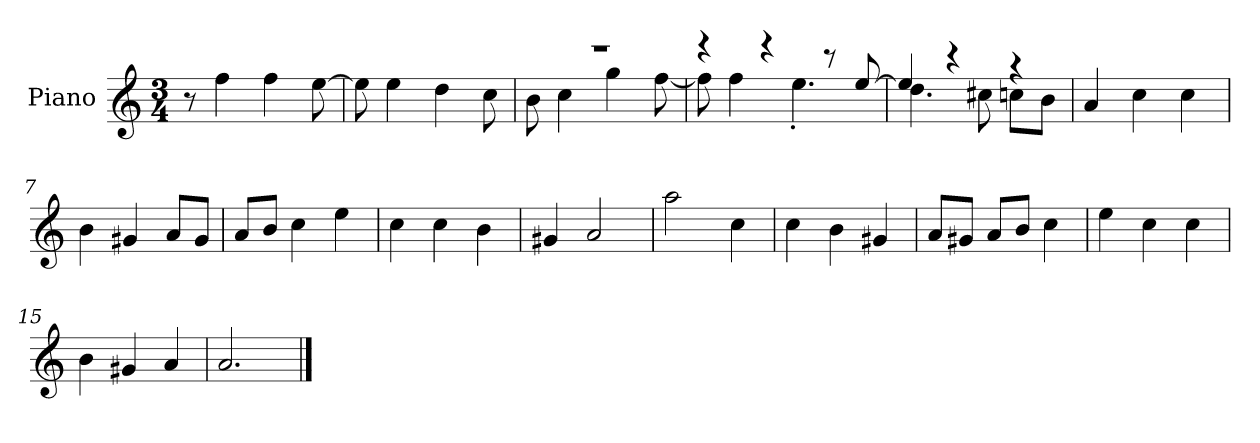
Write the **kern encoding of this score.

**kern
*part1
*staff1
*I"Piano
*I'P-no
*clefG2
*k[]
*M3/4
*MM178
=1
8r
4ff\
4ff\
[8ee\
=2
8ee\]
4ee\
4dd\
8cc\
=3
*^
2.r	8b\
.	4cc\
.	4gg\
.	[8ff\
=4	=4
4r	8ff\]
.	4ff\
4r	.
.	4.ee'\
8r	.
[8ee/	.
=5	=5
4ee/]	4.dd\
4r	.
.	8cc#X\
4r	8ccn\L
.	8b\J
*v	*v
=6
4a/
4cc\
4cc\
=7
4b\
4g#X/
8a/L
8g#/J
!!LO:LB:g=z
=8
8a/L
8b/J
4cc\
4ee\
=9
4cc\
4cc\
4b\
=10
4g#X/
2a/
=11
2aa\
4cc\
=12
4cc\
4b\
4g#X/
=13
8a/L
8g#X/J
8a/L
8b/J
4cc\
=14
4ee\
4cc\
4cc\
=15
4b\
4g#X/
4a/
=16
2.a/
==
*-
